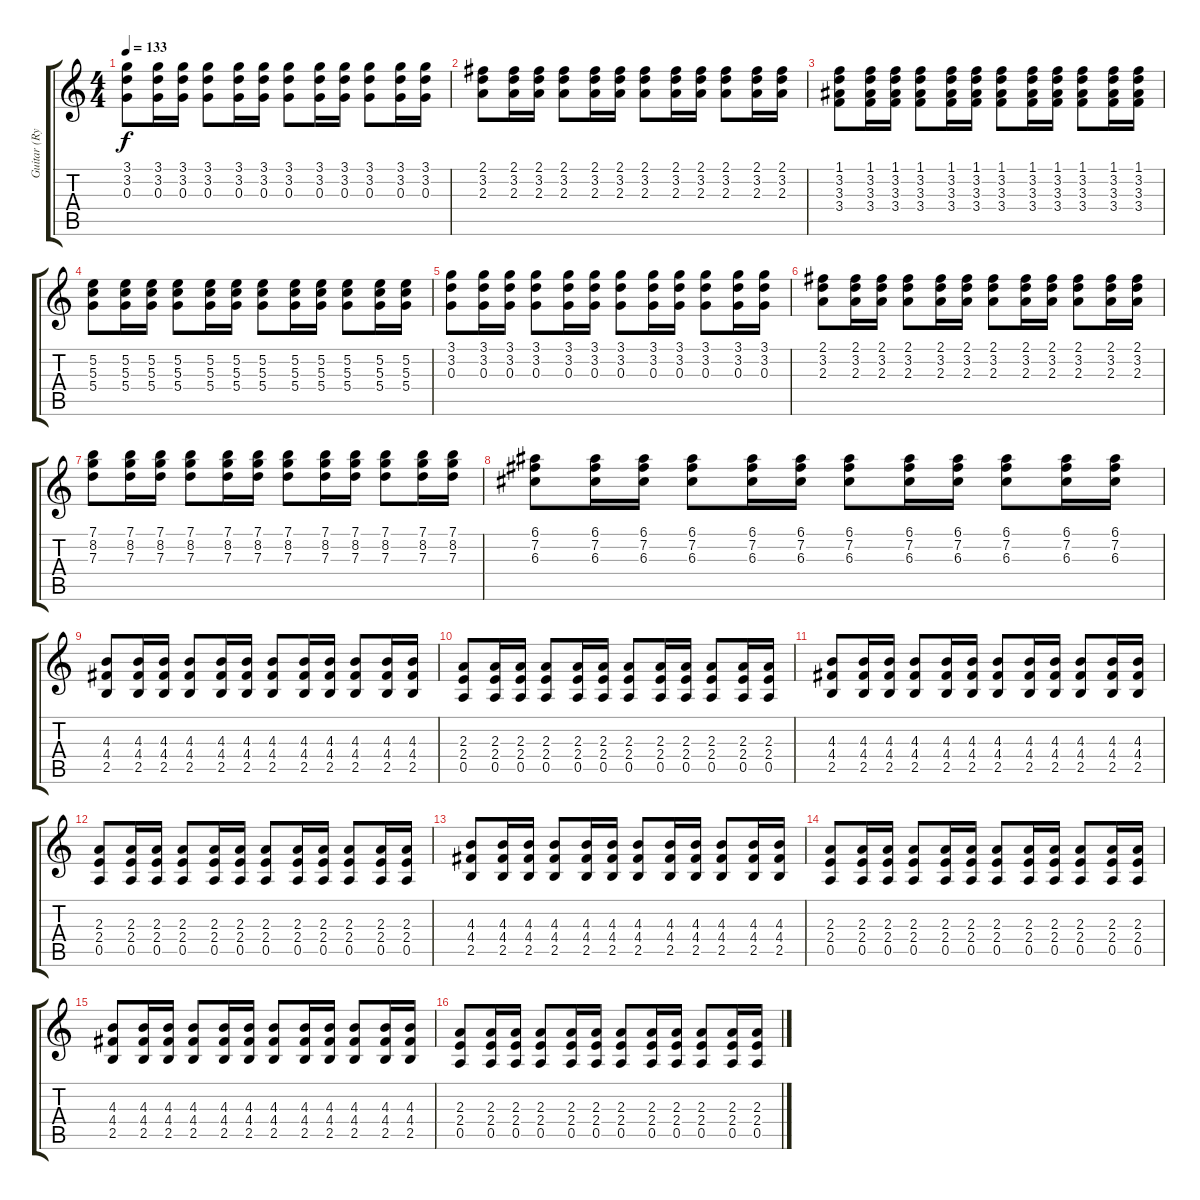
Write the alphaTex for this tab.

\track ("Guitar (Rythm)" "Guitar (Ry") {instrument acousticguitarnylon}
\staff {score tabs}
\tuning (E4 B3 G3 D3 A2 E2) {hide}
\ts (4 4)
\tempo 133
\clef g2
\ks c
(3.1 3.2 0.3).8{dy f} (3.1 3.2 0.3).16 (3.1 3.2 0.3).16 (3.1 3.2 0.3).8 (3.1 3.2 0.3).16 (3.1 3.2 0.3).16 (3.1 3.2 0.3).8 (3.1 3.2 0.3).16 (3.1 3.2 0.3).16 (3.1 3.2 0.3).8 (3.1 3.2 0.3).16 (3.1 3.2 0.3).16 |
(2.1 3.2 2.3).8 (2.1 3.2 2.3).16 (2.1 3.2 2.3).16 (2.1 3.2 2.3).8 (2.1 3.2 2.3).16 (2.1 3.2 2.3).16 (2.1 3.2 2.3).8 (2.1 3.2 2.3).16 (2.1 3.2 2.3).16 (2.1 3.2 2.3).8 (2.1 3.2 2.3).16 (2.1 3.2 2.3).16 |
(1.1 3.2 3.3 3.4).8 (1.1 3.2 3.3 3.4).16 (1.1 3.2 3.3 3.4).16 (1.1 3.2 3.3 3.4).8 (1.1 3.2 3.3 3.4).16 (1.1 3.2 3.3 3.4).16 (1.1 3.2 3.3 3.4).8 (1.1 3.2 3.3 3.4).16 (1.1 3.2 3.3 3.4).16 (1.1 3.2 3.3 3.4).8 (1.1 3.2 3.3 3.4).16 (1.1 3.2 3.3 3.4).16 |
(5.2 5.3 5.4).8 (5.2 5.3 5.4).16 (5.2 5.3 5.4).16 (5.2 5.3 5.4).8 (5.2 5.3 5.4).16 (5.2 5.3 5.4).16 (5.2 5.3 5.4).8 (5.2 5.3 5.4).16 (5.2 5.3 5.4).16 (5.2 5.3 5.4).8 (5.2 5.3 5.4).16 (5.2 5.3 5.4).16 |
(3.1 3.2 0.3).8 (3.1 3.2 0.3).16 (3.1 3.2 0.3).16 (3.1 3.2 0.3).8 (3.1 3.2 0.3).16 (3.1 3.2 0.3).16 (3.1 3.2 0.3).8 (3.1 3.2 0.3).16 (3.1 3.2 0.3).16 (3.1 3.2 0.3).8 (3.1 3.2 0.3).16 (3.1 3.2 0.3).16 |
(2.1 3.2 2.3).8 (2.1 3.2 2.3).16 (2.1 3.2 2.3).16 (2.1 3.2 2.3).8 (2.1 3.2 2.3).16 (2.1 3.2 2.3).16 (2.1 3.2 2.3).8 (2.1 3.2 2.3).16 (2.1 3.2 2.3).16 (2.1 3.2 2.3).8 (2.1 3.2 2.3).16 (2.1 3.2 2.3).16 |
(7.1 8.2 7.3).8 (7.1 8.2 7.3).16 (7.1 8.2 7.3).16 (7.1 8.2 7.3).8 (7.1 8.2 7.3).16 (7.1 8.2 7.3).16 (7.1 8.2 7.3).8 (7.1 8.2 7.3).16 (7.1 8.2 7.3).16 (7.1 8.2 7.3).8 (7.1 8.2 7.3).16 (7.1 8.2 7.3).16 |
(6.1 7.2 6.3).8 (6.1 7.2 6.3).16 (6.1 7.2 6.3).16 (6.1 7.2 6.3).8 (6.1 7.2 6.3).16 (6.1 7.2 6.3).16 (6.1 7.2 6.3).8 (6.1 7.2 6.3).16 (6.1 7.2 6.3).16 (6.1 7.2 6.3).8 (6.1 7.2 6.3).16 (6.1 7.2 6.3).16 |
(4.3 4.4 2.5).8 (4.3 4.4 2.5).16 (4.3 4.4 2.5).16 (4.3 4.4 2.5).8 (4.3 4.4 2.5).16 (4.3 4.4 2.5).16 (4.3 4.4 2.5).8 (4.3 4.4 2.5).16 (4.3 4.4 2.5).16 (4.3 4.4 2.5).8 (4.3 4.4 2.5).16 (4.3 4.4 2.5).16 |
(2.3 2.4 0.5).8 (2.3 2.4 0.5).16 (2.3 2.4 0.5).16 (2.3 2.4 0.5).8 (2.3 2.4 0.5).16 (2.3 2.4 0.5).16 (2.3 2.4 0.5).8 (2.3 2.4 0.5).16 (2.3 2.4 0.5).16 (2.3 2.4 0.5).8 (2.3 2.4 0.5).16 (2.3 2.4 0.5).16 |
(4.3 4.4 2.5).8 (4.3 4.4 2.5).16 (4.3 4.4 2.5).16 (4.3 4.4 2.5).8 (4.3 4.4 2.5).16 (4.3 4.4 2.5).16 (4.3 4.4 2.5).8 (4.3 4.4 2.5).16 (4.3 4.4 2.5).16 (4.3 4.4 2.5).8 (4.3 4.4 2.5).16 (4.3 4.4 2.5).16 |
(2.3 2.4 0.5).8 (2.3 2.4 0.5).16 (2.3 2.4 0.5).16 (2.3 2.4 0.5).8 (2.3 2.4 0.5).16 (2.3 2.4 0.5).16 (2.3 2.4 0.5).8 (2.3 2.4 0.5).16 (2.3 2.4 0.5).16 (2.3 2.4 0.5).8 (2.3 2.4 0.5).16 (2.3 2.4 0.5).16 |
(4.3 4.4 2.5).8 (4.3 4.4 2.5).16 (4.3 4.4 2.5).16 (4.3 4.4 2.5).8 (4.3 4.4 2.5).16 (4.3 4.4 2.5).16 (4.3 4.4 2.5).8 (4.3 4.4 2.5).16 (4.3 4.4 2.5).16 (4.3 4.4 2.5).8 (4.3 4.4 2.5).16 (4.3 4.4 2.5).16 |
(2.3 2.4 0.5).8 (2.3 2.4 0.5).16 (2.3 2.4 0.5).16 (2.3 2.4 0.5).8 (2.3 2.4 0.5).16 (2.3 2.4 0.5).16 (2.3 2.4 0.5).8 (2.3 2.4 0.5).16 (2.3 2.4 0.5).16 (2.3 2.4 0.5).8 (2.3 2.4 0.5).16 (2.3 2.4 0.5).16 |
(4.3 4.4 2.5).8{volume 0} (4.3 4.4 2.5).16 (4.3 4.4 2.5).16 (4.3 4.4 2.5).8 (4.3 4.4 2.5).16 (4.3 4.4 2.5).16 (4.3 4.4 2.5).8 (4.3 4.4 2.5).16 (4.3 4.4 2.5).16 (4.3 4.4 2.5).8 (4.3 4.4 2.5).16 (4.3 4.4 2.5).16 |
(2.3 2.4 0.5).8 (2.3 2.4 0.5).16 (2.3 2.4 0.5).16 (2.3 2.4 0.5).8 (2.3 2.4 0.5).16 (2.3 2.4 0.5).16 (2.3 2.4 0.5).8 (2.3 2.4 0.5).16 (2.3 2.4 0.5).16 (2.3 2.4 0.5).8 (2.3 2.4 0.5).16 (2.3 2.4 0.5).16
